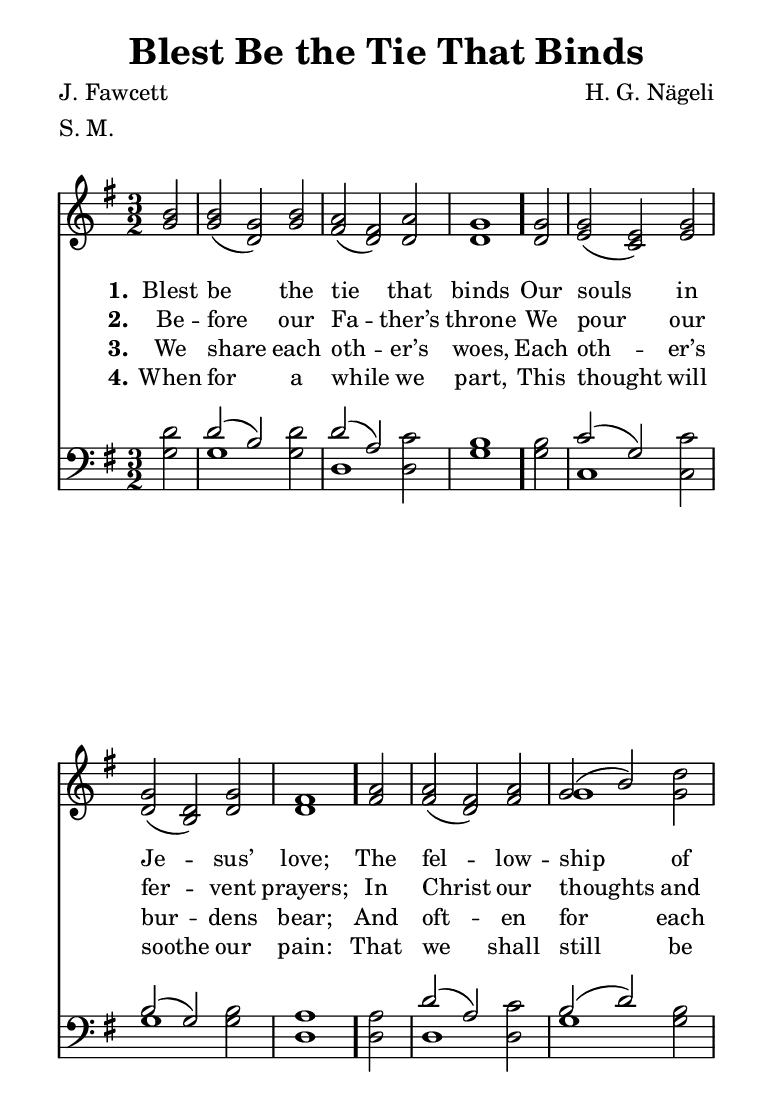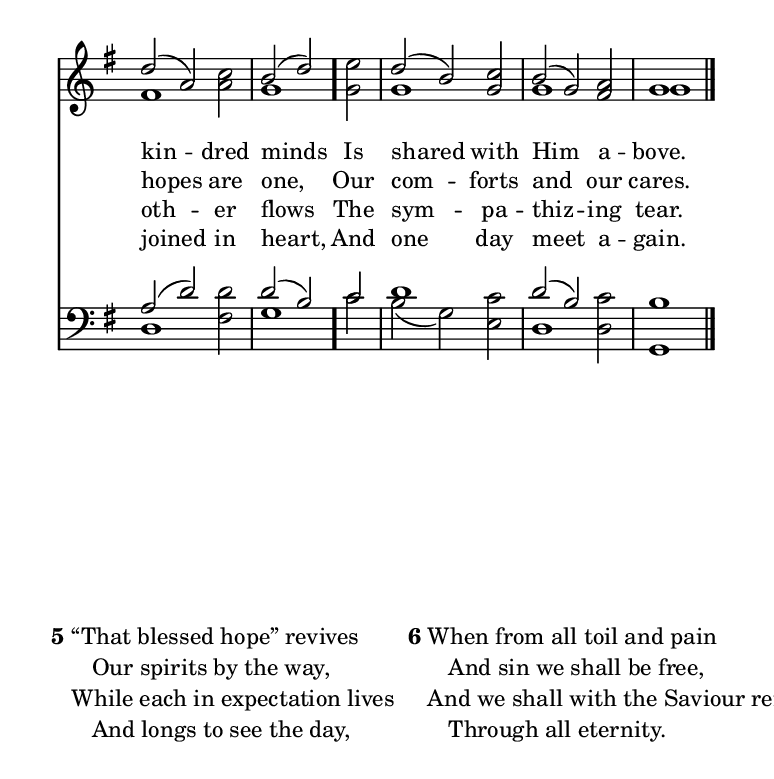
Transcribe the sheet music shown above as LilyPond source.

\include "common/global.ily"
\paper {
  \include "common/paper.ily"
  ragged-last-bottom = ##t
  systems-per-page = ##f
  system-count = #(cond (is-eogsized 2) (#t #f))
  system-system-spacing.padding = 11
}

\header{
  hymnnumber = "169"
  title = "Blest Be the Tie That Binds"
  tunename = "Dennis"
  meter = "S. M."
  poet = "J. Fawcett"
  composer = "H. G. Nägeli"
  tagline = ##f
}

global = {
  \include "common/overrides.ily"
  \override Staff.TimeSignature.style = #'numbered
  \time 3/2
  \override Score.MetronomeMark.transparent = ##t % hide all fermata changes too
  \tempo 2=80
  \key g \major
  \partial 2
  \autoBeamOff
}

notesSoprano = {
\global
\relative c'' {

  b2 | b( g) b | a( fis) a | g1
  g2 | g( e) g | g( d) g | fis1 \eogbreak
  a2 | a( fis) a | g( b) d | d( a) c | b( d)
  e2 | d( b) c | b( g) a | g1

  \bar "|."

}
}

notesAlto = {
\global
\relative e' {

  g2 | g( d) g | fis( d) d | d1
  d2 | e( c) e | d( b) d | d1
  fis2 | fis( d) fis | g1 g2 | fis1 a2 | g1
  g2 | g1 g2 | g1 fis2 | g1

}
}

notesTenor = {
\global
\relative a {

  d2 | d( b) d | d( a) c | b1
  b2 | c( g) c | b( g) b | a1
  a2 | d( a) c | b( d) b | a( d) d | d( b)
  c2 | d1 c2 | d( b) c | b1

}
}

notesBass = {
\global
\relative f {

  g2 | g1 g2 | d1 d2 | g1
  g2 | c,1 c2 | g'1 g2 | d1
  d2 | d1 d2 | g1 g2 | d1 fis2 | g1
  c2 | b( g) e | d1 d2 | g,1

}
}

wordsA = \lyricmode {
\set stanza = "1."

Blest be the tie that binds \bar "."
Our souls in Je -- sus’ love; \bar "."
The fel -- low -- ship of kin -- dred minds \bar "."
Is shared with Him a -- bove. \bar "."

}

wordsB = \lyricmode {
\set stanza = "2."

Be -- fore our Fa -- ther’s throne
We pour our fer -- vent prayers;
In Christ our thoughts and hopes are one,
Our com -- forts and our cares.

}

wordsC = \lyricmode {
\set stanza = "3."

We share each oth -- er’s woes,
Each oth -- er’s bur -- dens bear;
And oft -- en for each oth -- er flows
The sym -- pa -- thiz -- ing tear.

}

wordsD = \lyricmode {
\set stanza = "4."

When for a while we part,
This thought will soothe our pain:
That we shall still be joined in heart,
And one day meet a -- gain.

}

wordsE = \markuplist {

\line { “That blessed hope” revives }
\line { { \hspace #2 } Our spirits by the way, }
\line { While each in expectation lives }
\line { { \hspace #2 } And longs to see the day, }

}

wordsF = \markuplist {

\line { When from all toil and pain }
\line { { \hspace #2 } And sin we shall be free, }
\line { And we shall with the Saviour reign }
\line { { \hspace #2 } Through all eternity. }

}

\score {
  \context ChoirStaff <<
    \context Staff = upper <<
      \set Staff.autoBeaming = ##f
      \set ChoirStaff.systemStartDelimiter = #'SystemStartBar
      \set ChoirStaff.printPartCombineTexts = ##f
      \partcombine #'(2 . 9) \notesSoprano \notesAlto
      \context NullVoice = sopranos { \voiceOne << \notesSoprano >> }
      \context NullVoice = altos { \voiceTwo << \notesAlto >> }
      \context Lyrics = one   \lyricsto sopranos \wordsA
      \context Lyrics = two   \lyricsto sopranos \wordsB
      \context Lyrics = three \lyricsto sopranos \wordsC
      \context Lyrics = four  \lyricsto sopranos \wordsD
    >>
    \context Staff = men <<
      \set Staff.autoBeaming = ##f
      \clef bass
      \set ChoirStaff.printPartCombineTexts = ##f
      \partcombine #'(2 . 9) \notesTenor \notesBass
      \context NullVoice = tenors { \voiceOne << \notesTenor >> }
      \context NullVoice = basses { \voiceTwo << \notesBass >> }
    >>
  >>
  \layout {
    \include "common/layout.ily"
  }
  \midi{
    \include "common/midi.ily"
  }
}

\noPageBreak

\markup { \fill-line {
  \hspace #0.1
  \line{ \bold 5 \column { \wordsE } }
  \hspace #0.1
  \line{ \bold 6 \column { \wordsF } }
  \hspace #0.1
} }

\version "2.19.49"  % necessary for upgrading to future LilyPond versions.

% vi:set et ts=2 sw=2 ai nocindent syntax=lilypond:
